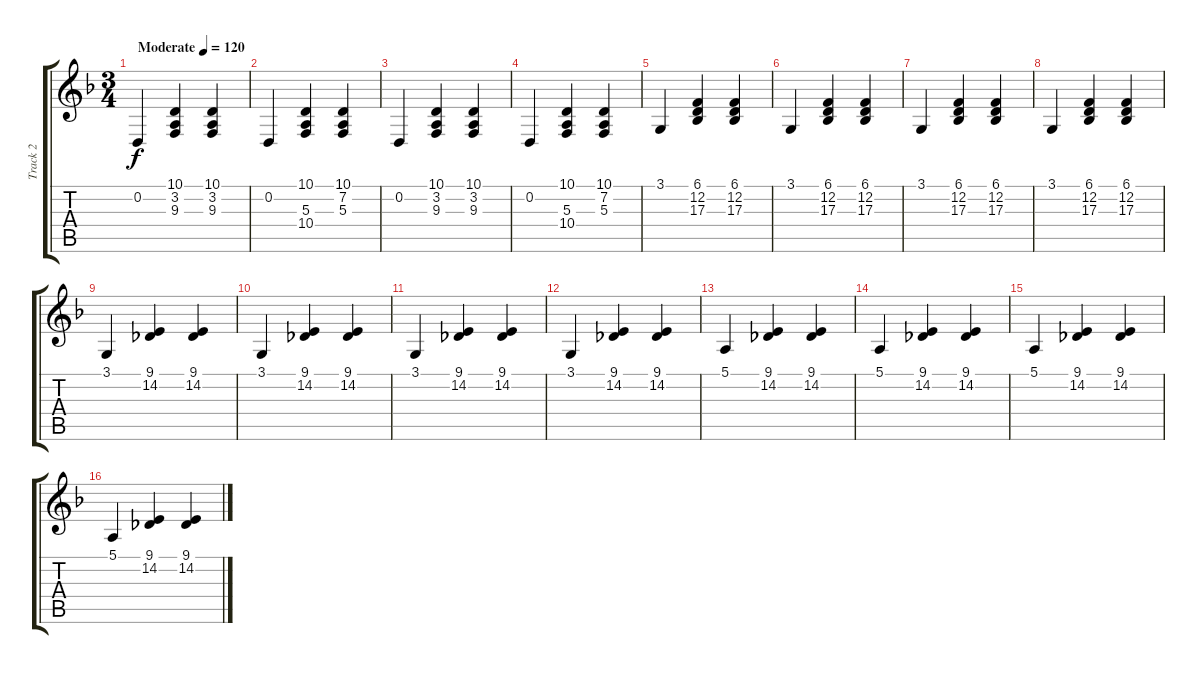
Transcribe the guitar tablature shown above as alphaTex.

\track ("Track 2" "Track 2") {instrument acousticgrandpiano}
\staff {score tabs}
\tuning (E3 D3 C3 B2 A2 G2) {hide}
\ts (3 4)
\tempo (120 "Moderate")
\clef g2
\ks dminor
0.2.4{dy f instrument acousticgrandpiano} (10.1 3.2 9.3).4 (10.1 3.2 9.3).4 |
0.2.4 (10.1 5.3 10.4).4 (10.1 7.2 5.3).4 |
0.2.4 (10.1 3.2 9.3).4 (10.1 3.2 9.3).4 |
0.2.4 (10.1 5.3 10.4).4 (10.1 7.2 5.3).4 |
3.1.4 (6.1 12.2 17.3).4 (6.1 12.2 17.3).4 |
3.1.4 (6.1 12.2 17.3).4 (6.1 12.2 17.3).4 |
3.1.4 (6.1 12.2 17.3).4 (6.1 12.2 17.3).4 |
3.1.4 (6.1 12.2 17.3).4 (6.1 12.2 17.3).4 |
3.1.4 (9.1 14.2).4 (9.1 14.2).4 |
3.1.4 (9.1 14.2).4 (9.1 14.2).4 |
3.1.4 (9.1 14.2).4 (9.1 14.2).4 |
3.1.4 (9.1 14.2).4 (9.1 14.2).4 |
5.1.4 (9.1 14.2).4 (9.1 14.2).4 |
5.1.4 (9.1 14.2).4 (9.1 14.2).4 |
5.1.4 (9.1 14.2).4 (9.1 14.2).4 |
5.1.4 (9.1 14.2).4 (9.1 14.2).4
